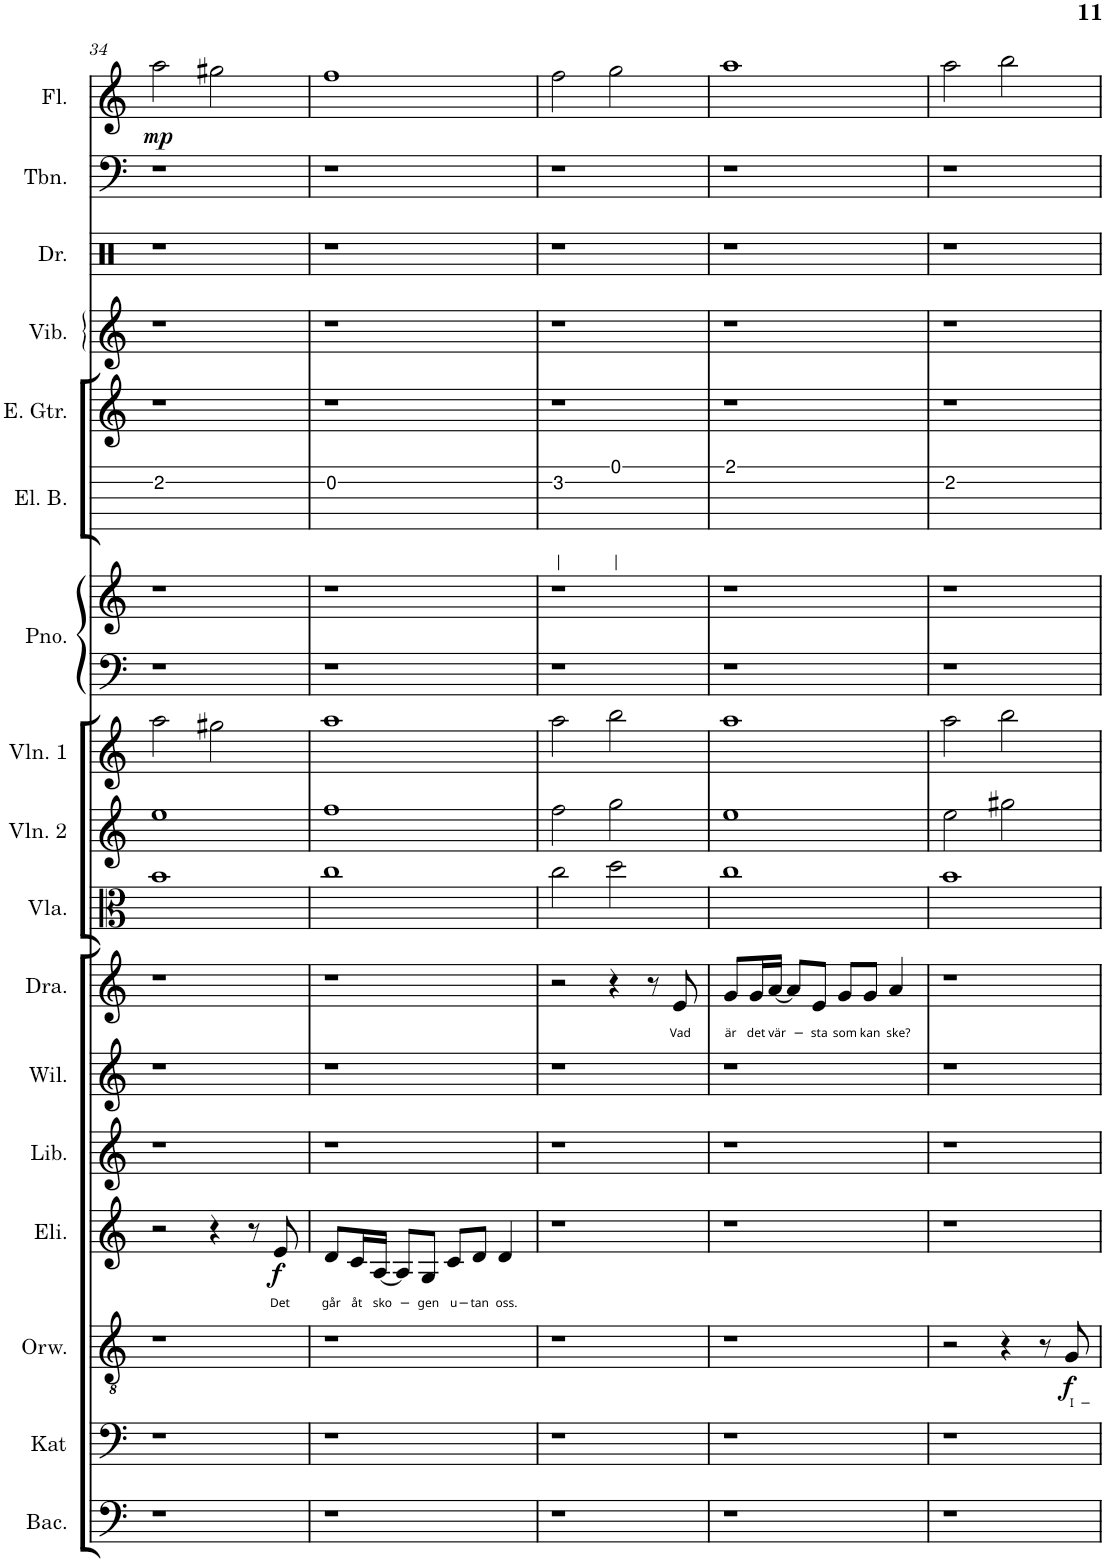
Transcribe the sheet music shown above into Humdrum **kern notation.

**kern	**kern	**kern	**text	**dynam	**kern	**text	**dynam	**kern	**kern	**kern	**text	**kern	**kern	**kern	**kern	**kern	**kern	**kern	**kern	**kern	**kern	**kern	**dynam
*part17	*part16	*part15	*part15	*part15	*part14	*part14	*part14	*part13	*part12	*part11	*part11	*part10	*part9	*part8	*part7	*part7	*part6	*part5	*part4	*part3	*part2	*part1	*part1
*staff18	*staff17	*staff16	*staff16	*staff16	*staff15	*staff15	*staff15	*staff14	*staff13	*staff12	*staff12	*staff11	*staff10	*staff9	*staff8	*staff7	*staff6	*staff5	*staff4	*staff3	*staff2	*staff1	*staff1
*I"Bacon	*I"Kat	*I"Orwen	*	*	*I"Elisabet	*	*	*I"Libby	*I"Wilma Shakespeare	*I"Drake	*	*I"Viola	*I"Violin 2	*I"Violin 1	*I"Piano	*	*I"5-str. Electric Bass	*I"Electric Guitar	*I"Vibraphone	*I"Drum Set	*I"Trombone	*I"Flute	*
*I'Bac.	*I'Kat	*I'Orw.	*	*	*I'Eli.	*	*	*I'Lib.	*I'Wil.	*I'Dra.	*	*I'Vla.	*I'Vln. 2	*I'Vln. 1	*I'Pno.	*	*I'El. B.	*I'E. Gtr.	*I'Vib.	*I'Dr.	*I'Tbn.	*I'Fl.	*
!!LO:PB:g=z
*clefF4	*clefF4	*clefGv2	*	*	*clefG2	*	*	*clefG2	*clefG2	*clefG2	*	*clefC3	*clefG2	*clefG2	*clefF4	*clefG2	*	*clefG2	*clefG2	*clefX	*clefF4	*clefG2	*
*	*	*Trd7c12	*	*	*	*	*	*	*	*	*	*	*	*	*	*	*Trd7c12	*Trd7c12	*	*	*	*Trd-7c-12	*
*k[]	*k[]	*k[]	*	*	*k[]	*	*	*k[]	*k[]	*k[]	*	*k[]	*k[]	*k[]	*k[]	*k[]	*k[]	*k[]	*k[]	*k[]	*k[]	*k[]	*
*M4/4	*M4/4	*M4/4	*	*	*M4/4	*	*	*M4/4	*M4/4	*M4/4	*	*M4/4	*M4/4	*M4/4	*M4/4	*M4/4	*M4/4	*M4/4	*M4/4	*M4/4	*M4/4	*M4/4	*
=34	=34	=34	=34	=34	=34	=34	=34	=34	=34	=34	=34	=34	=34	=34	=34	=34	=34	=34	=34	=34	=34	=34	=34
!	!	!	!	!	!	!	!	!	!	!	!	!	!	!	!	!	!	!	!	!	!	!	!LO:DY:b
1r	1r	1r	.	.	2r	.	.	1r	1r	1r	.	1b	1ee	2aa\	1r	1r	1E	1r	1r	1r	1r	2aa\	mp
.	.	.	.	.	4r	.	.	.	.	.	.	.	.	2gg#X\	.	.	.	.	.	.	.	2gg#X\	.
.	.	.	.	.	8r	.	.	.	.	.	.	.	.	.	.	.	.	.	.	.	.	.	.
!	!	!	!	!	!	!LO:LY:b	!LO:DY:b	!	!	!	!	!	!	!	!	!	!	!	!	!	!	!	!
.	.	.	.	.	8e/	Det	f	.	.	.	.	.	.	.	.	.	.	.	.	.	.	.	.
=35	=35	=35	=35	=35	=35	=35	=35	=35	=35	=35	=35	=35	=35	=35	=35	=35	=35	=35	=35	=35	=35	=35	=35
!	!	!	!	!	!	!LO:LY:b	!	!	!	!	!	!	!	!	!	!	!	!	!	!	!	!	!
1r	1r	1r	.	.	8d/L	går	.	1r	1r	1r	.	1cc	1ff	1aa	1r	1r	1D	1r	1r	1r	1r	1ff	.
!	!	!	!	!	!	!LO:LY:b	!	!	!	!	!	!	!	!	!	!	!	!	!	!	!	!	!
.	.	.	.	.	16c/L	åt	.	.	.	.	.	.	.	.	.	.	.	.	.	.	.	.	.
!	!	!	!	!	!	!LO:LY:b	!	!	!	!	!	!	!	!	!	!	!	!	!	!	!	!	!
.	.	.	.	.	[16A/JJ	sko-	.	.	.	.	.	.	.	.	.	.	.	.	.	.	.	.	.
.	.	.	.	.	8A/L]	.	.	.	.	.	.	.	.	.	.	.	.	.	.	.	.	.	.
!	!	!	!	!	!	!LO:LY:b	!	!	!	!	!	!	!	!	!	!	!	!	!	!	!	!	!
.	.	.	.	.	8G/J	-gen	.	.	.	.	.	.	.	.	.	.	.	.	.	.	.	.	.
!	!	!	!	!	!	!LO:LY:b	!	!	!	!	!	!	!	!	!	!	!	!	!	!	!	!	!
.	.	.	.	.	8c/L	u-	.	.	.	.	.	.	.	.	.	.	.	.	.	.	.	.	.
!	!	!	!	!	!	!LO:LY:b	!	!	!	!	!	!	!	!	!	!	!	!	!	!	!	!	!
.	.	.	.	.	8d/J	-tan	.	.	.	.	.	.	.	.	.	.	.	.	.	.	.	.	.
!	!	!	!	!	!	!LO:LY:b	!	!	!	!	!	!	!	!	!	!	!	!	!	!	!	!	!
.	.	.	.	.	4d/	oss.	.	.	.	.	.	.	.	.	.	.	.	.	.	.	.	.	.
=36	=36	=36	=36	=36	=36	=36	=36	=36	=36	=36	=36	=36	=36	=36	=36	=36	=36	=36	=36	=36	=36	=36	=36
1r	1r	1r	.	.	1r	.	.	1r	1r	2r	.	2cc\	2ff\	2aa\	1r	1r	2F\	1r	1r	1r	1r	2ff\	.
.	.	.	.	.	.	.	.	.	.	4r	.	2dd\	2gg\	2bb\	.	.	2G\	.	.	.	.	2gg\	.
.	.	.	.	.	.	.	.	.	.	8r	.	.	.	.	.	.	.	.	.	.	.	.	.
!	!	!	!	!	!	!	!	!	!	!	!LO:LY:b	!	!	!	!	!	!	!	!	!	!	!	!
.	.	.	.	.	.	.	.	.	.	8e/	Vad	.	.	.	.	.	.	.	.	.	.	.	.
=37	=37	=37	=37	=37	=37	=37	=37	=37	=37	=37	=37	=37	=37	=37	=37	=37	=37	=37	=37	=37	=37	=37	=37
!	!	!	!	!	!	!	!	!	!	!	!LO:LY:b	!	!	!	!	!	!	!	!	!	!	!	!
1r	1r	1r	.	.	1r	.	.	1r	1r	8g/L	är	1cc	1ee	1aa	1r	1r	1A	1r	1r	1r	1r	1aa	.
!	!	!	!	!	!	!	!	!	!	!	!LO:LY:b	!	!	!	!	!	!	!	!	!	!	!	!
.	.	.	.	.	.	.	.	.	.	16g/L	det	.	.	.	.	.	.	.	.	.	.	.	.
!	!	!	!	!	!	!	!	!	!	!	!LO:LY:b	!	!	!	!	!	!	!	!	!	!	!	!
.	.	.	.	.	.	.	.	.	.	[16a/JJ	vär-	.	.	.	.	.	.	.	.	.	.	.	.
.	.	.	.	.	.	.	.	.	.	8a/L]	.	.	.	.	.	.	.	.	.	.	.	.	.
!	!	!	!	!	!	!	!	!	!	!	!LO:LY:b	!	!	!	!	!	!	!	!	!	!	!	!
.	.	.	.	.	.	.	.	.	.	8e/J	-sta	.	.	.	.	.	.	.	.	.	.	.	.
!	!	!	!	!	!	!	!	!	!	!	!LO:LY:b	!	!	!	!	!	!	!	!	!	!	!	!
.	.	.	.	.	.	.	.	.	.	8g/L	som	.	.	.	.	.	.	.	.	.	.	.	.
!	!	!	!	!	!	!	!	!	!	!	!LO:LY:b	!	!	!	!	!	!	!	!	!	!	!	!
.	.	.	.	.	.	.	.	.	.	8g/J	kan	.	.	.	.	.	.	.	.	.	.	.	.
!	!	!	!	!	!	!	!	!	!	!	!LO:LY:b	!	!	!	!	!	!	!	!	!	!	!	!
.	.	.	.	.	.	.	.	.	.	4a/	ske?	.	.	.	.	.	.	.	.	.	.	.	.
=38	=38	=38	=38	=38	=38	=38	=38	=38	=38	=38	=38	=38	=38	=38	=38	=38	=38	=38	=38	=38	=38	=38	=38
1r	1r	2r	.	.	1r	.	.	1r	1r	1r	.	1b	2ee\	2aa\	1r	1r	1E	1r	1r	1r	1r	2aa\	.
.	.	4r	.	.	.	.	.	.	.	.	.	.	2gg#X\	2bb\	.	.	.	.	.	.	.	2bb\	.
.	.	8r	.	.	.	.	.	.	.	.	.	.	.	.	.	.	.	.	.	.	.	.	.
!	!	!	!LO:LY:b	!LO:DY:b	!	!	!	!	!	!	!	!	!	!	!	!	!	!	!	!	!	!	!
.	.	8G/	I-	f	.	.	.	.	.	.	.	.	.	.	.	.	.	.	.	.	.	.	.
=	=	=	=	=	=	=	=	=	=	=	=	=	=	=	=	=	=	=	=	=	=	=	=
*-	*-	*-	*-	*-	*-	*-	*-	*-	*-	*-	*-	*-	*-	*-	*-	*-	*-	*-	*-	*-	*-	*-	*-
